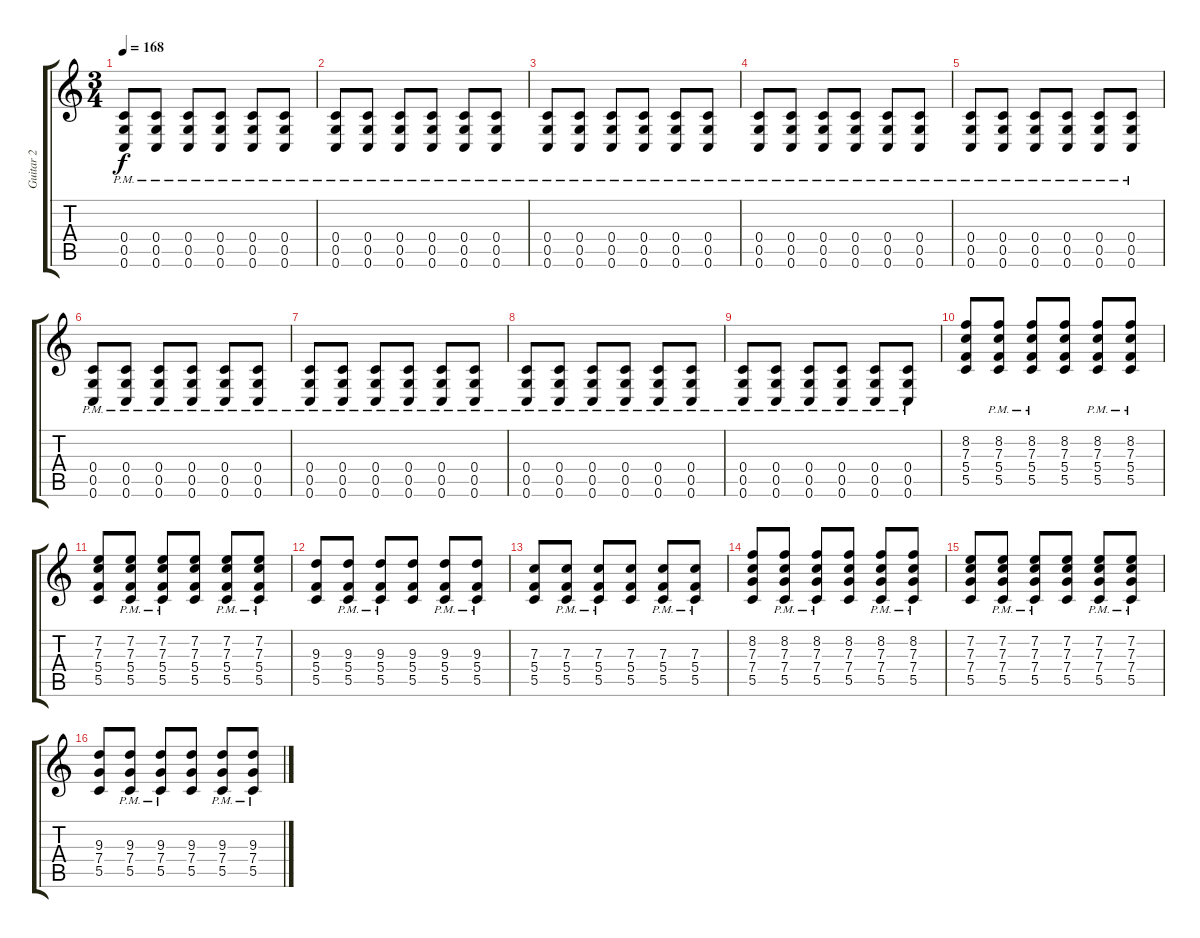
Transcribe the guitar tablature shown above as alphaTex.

\track ("Guitar 2" "Guitar 2") {instrument distortionguitar}
\staff {score tabs}
\tuning (D4 A3 F3 C3 G2 C2) {hide}
\ts (3 4)
\tempo 168
\clef g2
\ks c
(0.4{pm} 0.5{pm} 0.6{pm}).8{dy f} (0.4{pm} 0.5{pm} 0.6{pm}).8 (0.4{pm} 0.5{pm} 0.6{pm}).8 (0.4{pm} 0.5{pm} 0.6{pm}).8 (0.4{pm} 0.5{pm} 0.6{pm}).8 (0.4{pm} 0.5{pm} 0.6{pm}).8 |
(0.4{pm} 0.5{pm} 0.6{pm}).8 (0.4{pm} 0.5{pm} 0.6{pm}).8 (0.4{pm} 0.5{pm} 0.6{pm}).8 (0.4{pm} 0.5{pm} 0.6{pm}).8 (0.4{pm} 0.5{pm} 0.6{pm}).8 (0.4{pm} 0.5{pm} 0.6{pm}).8 |
(0.4{pm} 0.5{pm} 0.6{pm}).8 (0.4{pm} 0.5{pm} 0.6{pm}).8 (0.4{pm} 0.5{pm} 0.6{pm}).8 (0.4{pm} 0.5{pm} 0.6{pm}).8 (0.4{pm} 0.5{pm} 0.6{pm}).8 (0.4{pm} 0.5{pm} 0.6{pm}).8 |
(0.4{pm} 0.5{pm} 0.6{pm}).8 (0.4{pm} 0.5{pm} 0.6{pm}).8 (0.4{pm} 0.5{pm} 0.6{pm}).8 (0.4{pm} 0.5{pm} 0.6{pm}).8 (0.4{pm} 0.5{pm} 0.6{pm}).8 (0.4{pm} 0.5{pm} 0.6{pm}).8 |
(0.4{pm} 0.5{pm} 0.6{pm}).8 (0.4{pm} 0.5{pm} 0.6{pm}).8 (0.4{pm} 0.5{pm} 0.6{pm}).8 (0.4{pm} 0.5{pm} 0.6{pm}).8 (0.4{pm} 0.5{pm} 0.6{pm}).8 (0.4{pm} 0.5{pm} 0.6{pm}).8 |
(0.4{pm} 0.5{pm} 0.6{pm}).8 (0.4{pm} 0.5{pm} 0.6{pm}).8 (0.4{pm} 0.5{pm} 0.6{pm}).8 (0.4{pm} 0.5{pm} 0.6{pm}).8 (0.4{pm} 0.5{pm} 0.6{pm}).8 (0.4{pm} 0.5{pm} 0.6{pm}).8 |
(0.4{pm} 0.5{pm} 0.6{pm}).8 (0.4{pm} 0.5{pm} 0.6{pm}).8 (0.4{pm} 0.5{pm} 0.6{pm}).8 (0.4{pm} 0.5{pm} 0.6{pm}).8 (0.4{pm} 0.5{pm} 0.6{pm}).8 (0.4{pm} 0.5{pm} 0.6{pm}).8 |
(0.4{pm} 0.5{pm} 0.6{pm}).8 (0.4{pm} 0.5{pm} 0.6{pm}).8 (0.4{pm} 0.5{pm} 0.6{pm}).8 (0.4{pm} 0.5{pm} 0.6{pm}).8 (0.4{pm} 0.5{pm} 0.6{pm}).8 (0.4{pm} 0.5{pm} 0.6{pm}).8 |
(0.4{pm} 0.5{pm} 0.6{pm}).8 (0.4{pm} 0.5{pm} 0.6{pm}).8 (0.4{pm} 0.5{pm} 0.6{pm}).8 (0.4{pm} 0.5{pm} 0.6{pm}).8 (0.4{pm} 0.5{pm} 0.6{pm}).8 (0.4{pm} 0.5{pm} 0.6{pm}).8 |
(8.2 7.3 5.4 5.5).8 (8.2{pm} 7.3{pm} 5.4{pm} 5.5{pm}).8 (8.2{pm} 7.3{pm} 5.4{pm} 5.5{pm}).8 (8.2 7.3 5.4 5.5).8 (8.2{pm} 7.3{pm} 5.4{pm} 5.5{pm}).8 (8.2{pm} 7.3{pm} 5.4{pm} 5.5{pm}).8 |
(7.2 7.3 5.4 5.5).8 (7.2{pm} 7.3{pm} 5.4{pm} 5.5{pm}).8 (7.2{pm} 7.3{pm} 5.4{pm} 5.5{pm}).8 (7.2 7.3 5.4 5.5).8 (7.2{pm} 7.3{pm} 5.4{pm} 5.5{pm}).8 (7.2{pm} 7.3{pm} 5.4{pm} 5.5{pm}).8 |
(9.3 5.4 5.5).8 (9.3{pm} 5.4{pm} 5.5{pm}).8 (9.3{pm} 5.4{pm} 5.5{pm}).8 (9.3 5.4 5.5).8 (9.3{pm} 5.4{pm} 5.5{pm}).8 (9.3{pm} 5.4{pm} 5.5{pm}).8 |
(7.3 5.4 5.5).8 (7.3{pm} 5.4{pm} 5.5{pm}).8 (7.3{pm} 5.4{pm} 5.5{pm}).8 (7.3 5.4 5.5).8 (7.3{pm} 5.4{pm} 5.5{pm}).8 (7.3{pm} 5.4{pm} 5.5{pm}).8 |
(8.2 7.3 7.4 5.5).8 (8.2{pm} 7.3{pm} 7.4{pm} 5.5{pm}).8 (8.2{pm} 7.3{pm} 7.4{pm} 5.5{pm}).8 (8.2 7.3 7.4 5.5).8 (8.2{pm} 7.3{pm} 7.4{pm} 5.5{pm}).8 (8.2{pm} 7.3{pm} 7.4{pm} 5.5{pm}).8 |
(7.2 7.3 7.4 5.5).8 (7.2{pm} 7.3{pm} 7.4{pm} 5.5{pm}).8 (7.2{pm} 7.3{pm} 7.4{pm} 5.5{pm}).8 (7.2 7.3 7.4 5.5).8 (7.2{pm} 7.3{pm} 7.4{pm} 5.5{pm}).8 (7.2{pm} 7.3{pm} 7.4{pm} 5.5{pm}).8 |
(9.3 7.4 5.5).8 (9.3{pm} 7.4{pm} 5.5{pm}).8 (9.3{pm} 7.4{pm} 5.5{pm}).8 (9.3 7.4 5.5).8 (9.3{pm} 7.4{pm} 5.5{pm}).8 (9.3{pm} 7.4{pm} 5.5{pm}).8
